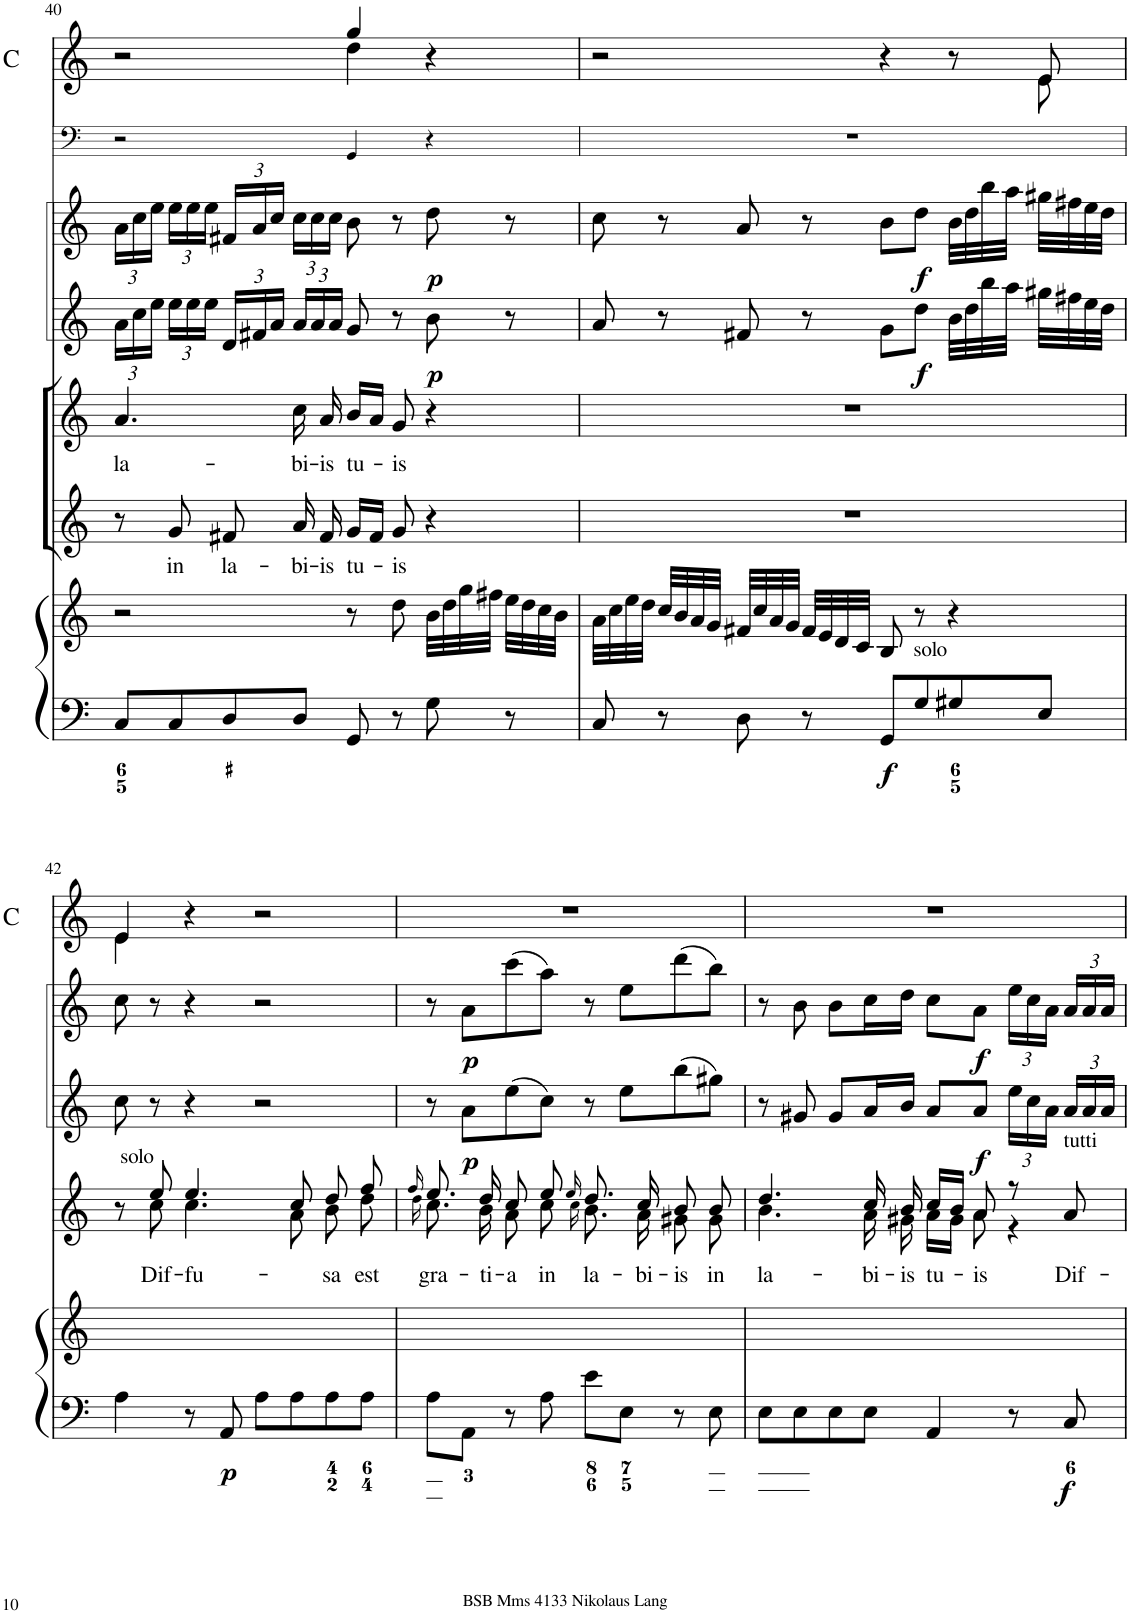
**kern	**kern	**dynam	**kern	**text	**kern	**text	**kern	**dynam	**kern	**dynam	**kern	**kern
*part7	*part7	*part7	*part6	*part6	*part5	*part5	*part4	*part4	*part3	*part3	*part2	*part1
*staff8	*staff7	*staff7/8	*staff6	*staff6	*staff5	*staff5	*staff4	*staff4	*staff3	*staff3	*staff2	*staff1
*I"Organo	*	*	*I"Soprano 2	*	*I"Soprano 1	*	*I"Violino 2	*	*I"Violino 1	*	*I"Timpani	*I"Clarini
*	*	*	*	*	*	*	*I'Vln	*	*I'Vln	*	*I'Timp	*I'C
!!LO:PB:g=z
*clefF4	*clefG2	*	*clefG2	*	*clefG2	*	*clefG2	*	*clefG2	*	*clefF4	*clefG2
*k[]	*k[]	*	*k[]	*	*k[]	*	*k[]	*	*k[]	*	*k[]	*k[]
*M4/4	*M4/4	*	*M4/4	*	*M4/4	*	*M4/4	*	*M4/4	*	*M4/4	*M4/4
*met(c)	*met(c)	*	*met(c)	*	*met(c)	*	*met(c)	*	*met(c)	*	*met(c)	*met(c)
=40	=40	=40	=40	=40	=40	=40	=40	=40	=40	=40	=40	=40
!	!	!	!	!	!	!LO:LY:b	!	!	!	!	!	!
*	*	*	*	*	*	*	*Xbrackettup	*	*Xbrackettup	*	*	*
*	*	*	*	*	*	*	*	*	*	*	*	*^
8C/L	2r	.	8r	.	4.a/	la-	24a\LL	.	24a\LL	.	2r	2r	2ryy
.	.	.	.	.	.	.	24cc\	.	24cc\	.	.	.	.
.	.	.	.	.	.	.	24ee\JJ	.	24ee\JJ	.	.	.	.
!	!	!	!	!LO:LY:b	!	!	!	!	!	!	!	!	!
8C/	.	.	8g/	in	.	.	24ee\LL	.	24ee\LL	.	.	.	.
.	.	.	.	.	.	.	24ee\	.	24ee\	.	.	.	.
.	.	.	.	.	.	.	24ee\JJ	.	24ee\JJ	.	.	.	.
!	!	!	!	!LO:LY:b	!	!	!	!	!	!	!	!	!
8D/	.	.	8f#X/	la-	.	.	24d/LL	.	24f#X/LL	.	.	.	.
.	.	.	.	.	.	.	24f#X/	.	24a/	.	.	.	.
.	.	.	.	.	.	.	24a/JJ	.	24cc/JJ	.	.	.	.
!	!	!	!	!LO:LY:b	!	!LO:LY:b	!	!	!	!	!	!	!
8D/J	.	.	16a/	-bi-	16cc\	-bi-	24a/LL	.	24cc\LL	.	.	.	.
.	.	.	.	.	.	.	24a/	.	24cc\	.	.	.	.
!	!	!	!	!LO:LY:b	!	!LO:LY:b	!	!	!	!	!	!	!
.	.	.	16f#/	-is	16a/	-is	.	.	.	.	.	.	.
.	.	.	.	.	.	.	24a/JJ	.	24cc\JJ	.	.	.	.
!	!	!	!	!LO:LY:b	!	!LO:LY:b	!	!	!	!	!	!	!
8GG/	8r	.	16g/LL	tu-	16b/LL	tu-	8g/	.	8b\	.	4GG/	4gg/	4dd\
.	.	.	16f#/JJ	.	16a/JJ	.	.	.	.	.	.	.	.
!	!	!	!	!LO:LY:b	!	!LO:LY:b	!	!	!	!	!	!	!
8r	8dd\	.	8g/	-is	8g/	-is	8r	.	8r	.	.	.	.
!	!	!	!	!	!	!	!	!LO:DY:b	!	!LO:DY:b	!	!	!
8G\	32b\LLL	.	4r	.	4r	.	8b\	p	8dd\	p	4r	4r	4ryy
.	32dd\	.	.	.	.	.	.	.	.	.	.	.	.
.	32gg\	.	.	.	.	.	.	.	.	.	.	.	.
.	32ff#X\JJJ	.	.	.	.	.	.	.	.	.	.	.	.
8r	32ee\LLL	.	.	.	.	.	8r	.	8r	.	.	.	.
.	32dd\	.	.	.	.	.	.	.	.	.	.	.	.
.	32cc\	.	.	.	.	.	.	.	.	.	.	.	.
.	32b\JJJ	.	.	.	.	.	.	.	.	.	.	.	.
=41	=41	=41	=41	=41	=41	=41	=41	=41	=41	=41	=41	=41	=41
8C/	32a\LLL	.	1r	.	1r	.	8a/	.	8cc\	.	1r	2r	2..ryy
.	32cc\	.	.	.	.	.	.	.	.	.	.	.	.
.	32ee\	.	.	.	.	.	.	.	.	.	.	.	.
.	32dd\JJJ	.	.	.	.	.	.	.	.	.	.	.	.
8r	32cc/LLL	.	.	.	.	.	8r	.	8r	.	.	.	.
.	32b/	.	.	.	.	.	.	.	.	.	.	.	.
.	32a/	.	.	.	.	.	.	.	.	.	.	.	.
.	32g/JJJ	.	.	.	.	.	.	.	.	.	.	.	.
8D\	32f#X/LLL	.	.	.	.	.	8f#X/	.	8a/	.	.	.	.
.	32cc/	.	.	.	.	.	.	.	.	.	.	.	.
.	32a/	.	.	.	.	.	.	.	.	.	.	.	.
.	32g/JJJ	.	.	.	.	.	.	.	.	.	.	.	.
8r	32f#/LLL	.	.	.	.	.	8r	.	8r	.	.	.	.
.	32e/	.	.	.	.	.	.	.	.	.	.	.	.
.	32d/	.	.	.	.	.	.	.	.	.	.	.	.
.	32c/JJJ	.	.	.	.	.	.	.	.	.	.	.	.
!	!	!LO:DY:b=2	!	!	!	!	!	!	!	!	!	!	!
8GG/L	8B/	f	.	.	.	.	8g\L	.	8b\L	.	.	4r	.
!LO:TX:a:t=solo	!	!	!	!	!	!	!	!	!	!	!	!	!
!	!	!	!	!	!	!	!	!LO:DY:b	!	!LO:DY:b	!	!	!
8G/	8r	.	.	.	.	.	8dd\J	f	8dd\J	f	.	.	.
8G#X/	4r	.	.	.	.	.	32b\LLL	.	32b\LLL	.	.	8r	.
.	.	.	.	.	.	.	32dd\	.	32dd\	.	.	.	.
.	.	.	.	.	.	.	32bb\	.	32bb\	.	.	.	.
.	.	.	.	.	.	.	32aa\JJJ	.	32aa\JJJ	.	.	.	.
8E/J	.	.	.	.	.	.	32gg#X\LLL	.	32gg#X\LLL	.	.	8e/	8e\
.	.	.	.	.	.	.	32ff#X\	.	32ff#X\	.	.	.	.
.	.	.	.	.	.	.	32ee\	.	32ee\	.	.	.	.
.	.	.	.	.	.	.	32dd\JJJ	.	32dd\JJJ	.	.	.	.
!!LO:LB:g=z	!!
=42	=42	=42	=42	=42	=42	=42	=42	=42	=42	=42	=42	=42	=42
*	*	*	*	*	*^	*	*	*	*	*	*	*	*
4A\	1ryy	.	1r	.	8r	8ryy	.	8cc\	.	8cc\	.	1r	4e/	4e\
!	!	!	!	!	!LO:TX:a:t=solo	!	!	!	!	!	!	!	!	!
!	!	!	!	!	!	!	!LO:LY:b	!	!	!	!	!	!	!
.	.	.	.	.	8ee/	8cc\	Dif-	8r	.	8r	.	.	.	.
!	!	!	!	!	!	!	!LO:LY:b	!	!	!	!	!	!	!
8r	.	.	.	.	4.ee/	4.cc\	-fu-	4r	.	4r	.	.	4r	2.ryy
!	!	!LO:DY:b=2	!	!	!	!	!	!	!	!	!	!	!	!
8AA/	.	p	.	.	.	.	.	.	.	.	.	.	.	.
8A\L	.	.	.	.	.	.	.	2r	.	2r	.	.	2r	.
8A\	.	.	.	.	8cc/	8a\	.	.	.	.	.	.	.	.
!	!	!	!	!	!	!	!LO:LY:b	!	!	!	!	!	!	!
8A\	.	.	.	.	8dd/	8b\	-sa	.	.	.	.	.	.	.
!	!	!	!	!	!	!	!LO:LY:b	!	!	!	!	!	!	!
8A\J	.	.	.	.	8ff/	8dd\	est	.	.	.	.	.	.	.
*	*	*	*	*	*	*	*	*	*	*	*	*	*v	*v
=43	=43	=43	=43	=43	=43	=43	=43	=43	=43	=43	=43	=43	=43
.	.	.	.	.	16qff/	16qdd\	.	.	.	.	.	.	.
!	!	!	!	!	!	!	!LO:LY:b	!	!	!	!	!	!
8A\L	1ryy	.	1r	.	8.ee/	8.cc\	gra-	8r	.	8r	.	1r	1r
!	!	!	!	!	!	!	!	!	!LO:DY:b	!	!LO:DY:b	!	!
8AA\J	.	.	.	.	.	.	.	8a\L	p	8a\L	p	.	.
!	!	!	!	!	!	!	!LO:LY:b	!	!	!	!	!	!
.	.	.	.	.	16dd/	16b\	-ti-	.	.	.	.	.	.
!	!	!	!	!	!	!	!LO:LY:b	!	!	!	!	!	!
8r	.	.	.	.	8cc/	8a\	-a	(8ee\	.	(8ccc\	.	.	.
!	!	!	!	!	!	!	!LO:LY:b	!	!	!	!	!	!
8A\	.	.	.	.	8ee/	8cc\	in	8cc\J)	.	8aa\J)	.	.	.
.	.	.	.	.	16qee/	16qcc\	.	.	.	.	.	.	.
!	!	!	!	!	!	!	!LO:LY:b	!	!	!	!	!	!
8e\L	.	.	.	.	8.dd/	8.b\	la-	8r	.	8r	.	.	.
8E\J	.	.	.	.	.	.	.	8ee\L	.	8ee\L	.	.	.
!	!	!	!	!	!	!	!LO:LY:b	!	!	!	!	!	!
.	.	.	.	.	16cc/	16a\	-bi-	.	.	.	.	.	.
!	!	!	!	!	!	!	!LO:LY:b	!	!	!	!	!	!
8r	.	.	.	.	8b/	8g#X\	-is	(8bb\	.	(8ddd\	.	.	.
!	!	!	!	!	!	!	!LO:LY:b	!	!	!	!	!	!
8E\	.	.	.	.	8b/	8g#\	in	8gg#X\J)	.	8bb\J)	.	.	.
=44	=44	=44	=44	=44	=44	=44	=44	=44	=44	=44	=44	=44	=44
!	!	!	!	!	!	!	!LO:LY:b	!	!	!	!	!	!
8E\L	1ryy	.	1r	.	4.dd/	4.b\	la-	8r	.	8r	.	1r	1r
8E\	.	.	.	.	.	.	.	8g#X/	.	8b\	.	.	.
8E\	.	.	.	.	.	.	.	8g#/L	.	8b\L	.	.	.
!	!	!	!	!	!	!	!LO:LY:b	!	!	!	!	!	!
8E\J	.	.	.	.	16cc/	16a\	-bi-	16a/L	.	16cc\L	.	.	.
!	!	!	!	!	!	!	!LO:LY:b	!	!	!	!	!	!
.	.	.	.	.	16b/	16g#X\	-is	16b/JJ	.	16dd\JJ	.	.	.
!	!	!	!	!	!	!	!LO:LY:b	!	!	!	!	!	!
4AA/	.	.	.	.	16cc/LL	16a\LL	tu-	8a/L	.	8cc\L	.	.	.
.	.	.	.	.	16b/JJ	16g#\JJ	.	.	.	.	.	.	.
!	!	!	!	!	!	!	!LO:LY:b	!	!LO:DY:b	!	!LO:DY:b	!	!
.	.	.	.	.	8a/	8a\	-is	8a/J	f	8a\J	f	.	.
8r	.	.	.	.	8r	4r	.	24ee\LL	.	24ee\LL	.	.	.
.	.	.	.	.	.	.	.	24cc\	.	24cc\	.	.	.
.	.	.	.	.	.	.	.	24a\JJ	.	24a\JJ	.	.	.
!	!	!	!	!	!LO:TX:a:t=tutti	!	!	!	!	!	!	!	!
!	!	!LO:DY:b=2	!	!	!	!	!LO:LY:b	!	!	!	!	!	!
8C/	.	f	.	.	8a/	.	Dif-	24a/LL	.	24a/LL	.	.	.
.	.	.	.	.	.	.	.	24a/	.	24a/	.	.	.
.	.	.	.	.	.	.	.	24a/JJ	.	24a/JJ	.	.	.
*	*	*	*	*	*v	*v	*	*	*	*	*	*	*
=	=	=	=	=	=	=	=	=	=	=	=	=
*-	*-	*-	*-	*-	*-	*-	*-	*-	*-	*-	*-	*-
